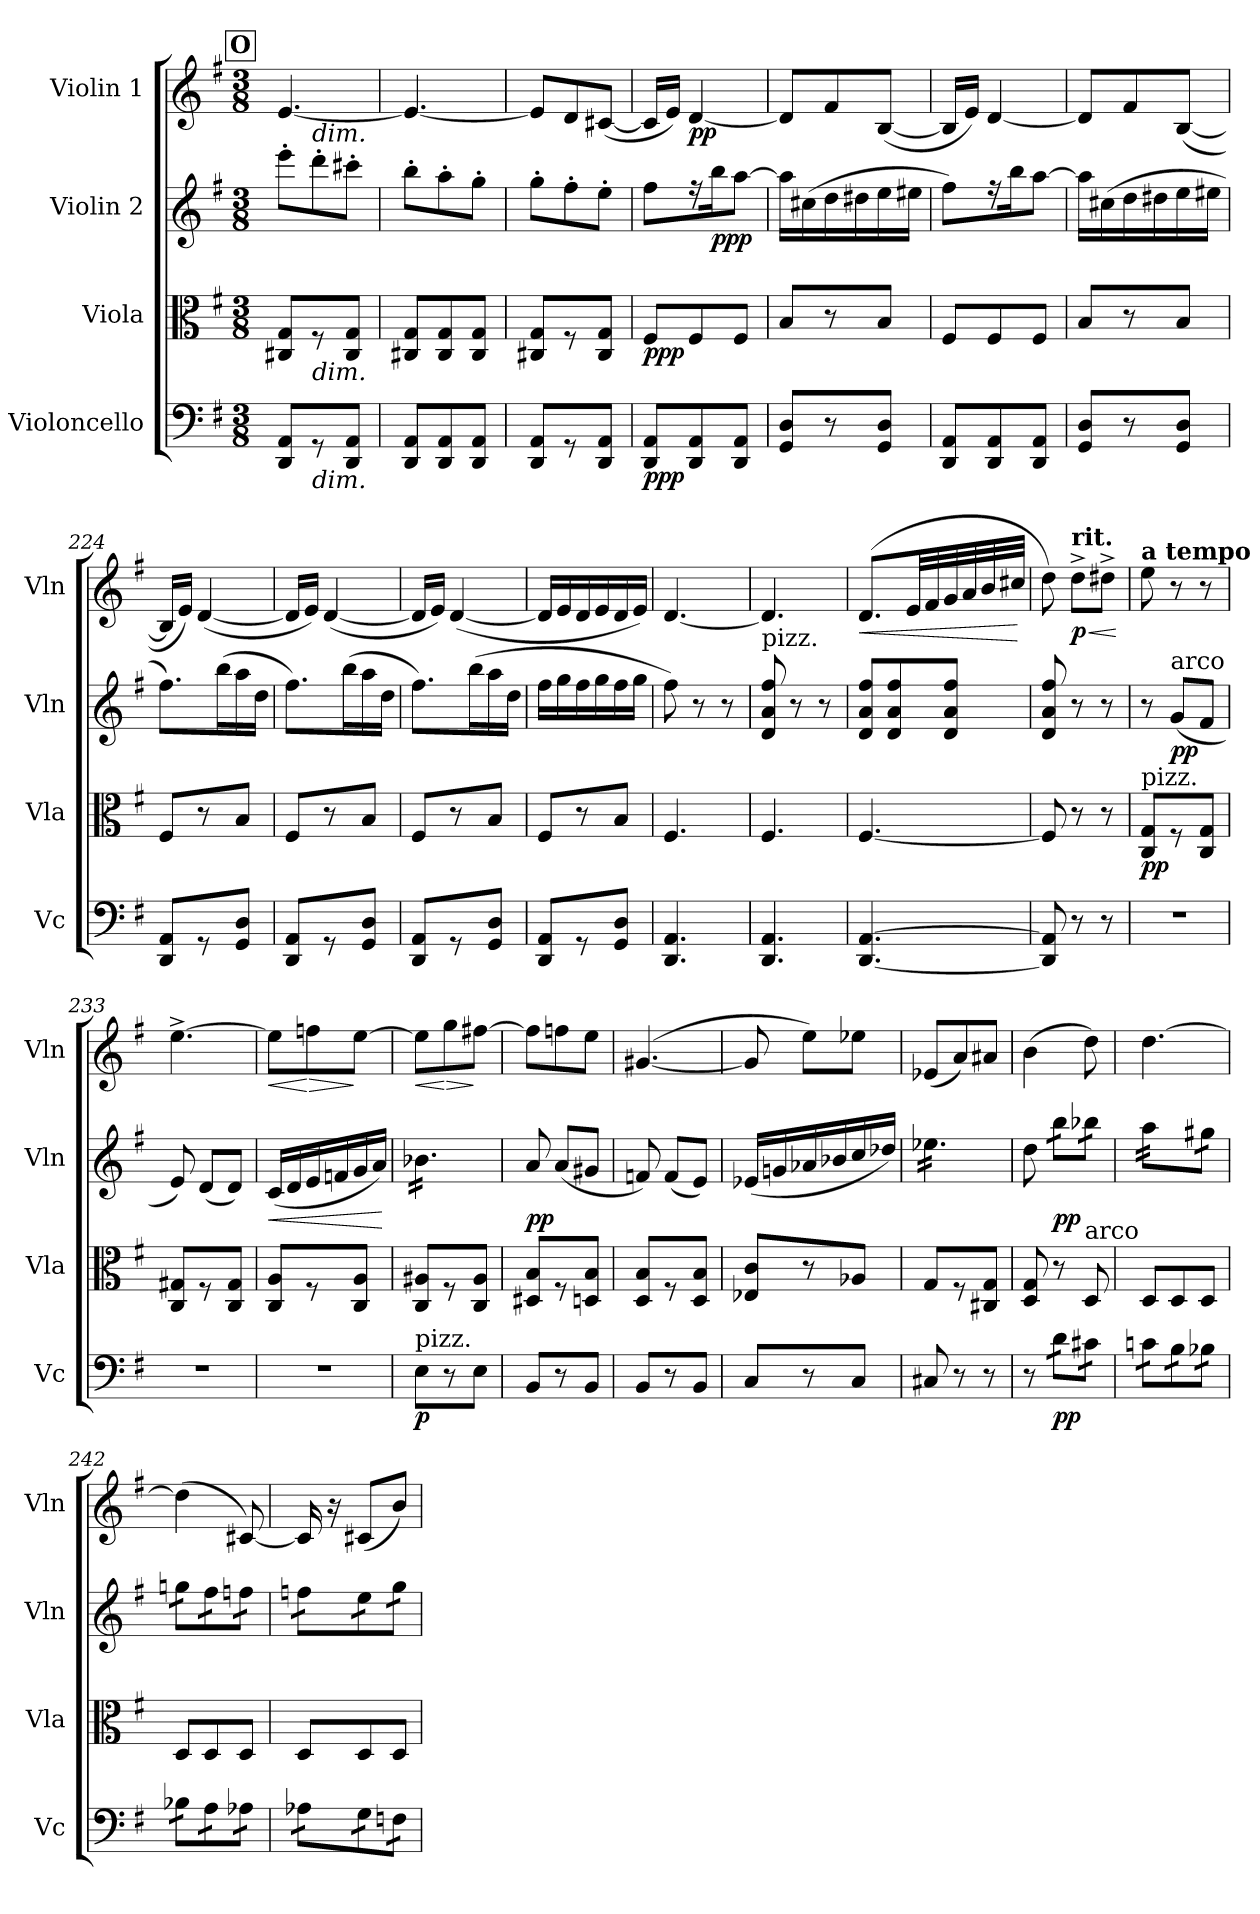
**kern	**dynam	**kern	**dynam	**kern	**dynam	**kern	**dynam
*part4	*part4	*part3	*part3	*part2	*part2	*part1	*part1
*staff4	*staff4	*staff3	*staff3	*staff2	*staff2	*staff1	*staff1
*I"Violoncello	*	*I"Viola	*	*I"Violin 2	*	*I"Violin 1	*
*I'Vc	*	*I'Vla	*	*I'Vln	*	*I'Vln	*
*clefF4	*	*clefC3	*	*clefG2	*	*clefG2	*
*k[f#]	*	*k[f#]	*	*k[f#]	*	*k[f#]	*
*M3/8	*	*M3/8	*	*M3/8	*	*M3/8	*
!!LO:REH:place=s1:a:B:fs=14:t=O
=217	=217	=217	=217	=217	=217	=217	=217
*	*	*	*	*	*	*^	*
8DD/ 8AA/L	.	8C#X/ 8G/L	.	8eee'\L	.	[4.e/	8ryy	.
!	!	!	!	!	!	!	!LO:TX:b:i:t=dim.	!
!	!	!LO:TX:b:i:t=dim.	!	!	!	!	!	!
!LO:TX:b:i:t=dim.	!	!	!	!	!	!	!	!
8r	.	8r	.	8ddd'\	.	.	8ryy	.
8DD/ 8AA/J	.	8C#/ 8G/J	.	8ccc#X'\J	.	.	8ryy	.
*	*	*	*	*	*	*v	*v	*
=218	=218	=218	=218	=218	=218	=218	=218
8DD/ 8AA/L	.	8C#X/ 8G/L	.	8bb'\L	.	4.e/_	.
8DD/ 8AA/	.	8C#/ 8G/	.	8aa'\	.	.	.
8DD/ 8AA/J	.	8C#/ 8G/J	.	8gg'\J	.	.	.
=219	=219	=219	=219	=219	=219	=219	=219
8DD/ 8AA/L	.	8C#X/ 8G/L	.	8gg'\L	.	8e/L]	.
8r	.	8r	.	8ff#'\	.	8d/	.
8DD/ 8AA/J	.	8C#/ 8G/J	.	8ee'\J	.	(<[8c#X/J	.
=220	=220	=220	=220	=220	=220	=220	=220
!	!LO:DY:b	!	!LO:DY:b	!	!	!	!
8DD/ 8AA/L	ppp	8F#/L	ppp	8ff#\L	.	16c#/LL]	.
.	.	.	.	.	.	16e/JJ)	.
!	!	!	!	!	!	!	!LO:DY:b
8DD/ 8AA/	.	8F#/	.	16r	.	[4d/	pp
!	!	!	!	!	!LO:DY:b	!	!
.	.	.	.	16bb\K	ppp	.	.
8DD/ 8AA/J	.	8F#/J	.	[8aa\J	.	.	.
=221	=221	=221	=221	=221	=221	=221	=221
8GG/ 8D/L	.	8B/L	.	16aa\LL]	.	8d/L]	.
.	.	.	.	(>16cc#X\	.	.	.
8r	.	8r	.	16dd\	.	8f#/	.
.	.	.	.	16dd#X\	.	.	.
8GG/ 8D/J	.	8B/J	.	16ee\	.	(<[8B/J	.
.	.	.	.	16ee#X\JJ	.	.	.
=222	=222	=222	=222	=222	=222	=222	=222
8DD/ 8AA/L	.	8F#/L	.	8ff#\L)	.	16B/LL]	.
.	.	.	.	.	.	16e/JJ)	.
8DD/ 8AA/	.	8F#/	.	16r	.	[4d/	.
.	.	.	.	16bb\K	.	.	.
8DD/ 8AA/J	.	8F#/J	.	[8aa\J	.	.	.
=223	=223	=223	=223	=223	=223	=223	=223
8GG/ 8D/L	.	8B/L	.	16aa\LL]	.	8d/L]	.
.	.	.	.	(>16cc#X\	.	.	.
8r	.	8r	.	16dd\	.	8f#/	.
.	.	.	.	16dd#X\	.	.	.
8GG/ 8D/J	.	8B/J	.	16ee\	.	(<[8B/J	.
.	.	.	.	16ee#X\JJ	.	.	.
!!LO:LB:g=z
=224	=224	=224	=224	=224	=224	=224	=224
8DD/ 8AA/L	.	8F#/L	.	8.ff#\L)	.	16B/LL]	.
.	.	.	.	.	.	16e/JJ)	.
8r	.	8r	.	.	.	(<[4d/	.
.	.	.	.	(>16bb\L	.	.	.
8GG/ 8D/J	.	8B/J	.	16aa\	.	.	.
.	.	.	.	16dd\JJ	.	.	.
=225	=225	=225	=225	=225	=225	=225	=225
8DD/ 8AA/L	.	8F#/L	.	8.ff#\L)	.	16d/LL]	.
.	.	.	.	.	.	16e/JJ)	.
8r	.	8r	.	.	.	(<[4d/	.
.	.	.	.	(>16bb\L	.	.	.
8GG/ 8D/J	.	8B/J	.	16aa\	.	.	.
.	.	.	.	16dd\JJ	.	.	.
=226	=226	=226	=226	=226	=226	=226	=226
8DD/ 8AA/L	.	8F#/L	.	8.ff#\L)	.	16d/LL]	.
.	.	.	.	.	.	16e/JJ)	.
8r	.	8r	.	.	.	(>[4d/	.
.	.	.	.	(>16bb\L	.	.	.
8GG/ 8D/J	.	8B/J	.	16aa\	.	.	.
.	.	.	.	16dd\JJ	.	.	.
=227	=227	=227	=227	=227	=227	=227	=227
8DD/ 8AA/L	.	8F#/L	.	16ff#\LL	.	16d/LL]	.
.	.	.	.	16gg\	.	16e/	.
8r	.	8r	.	16ff#\	.	16d/	.
.	.	.	.	16gg\	.	16e/	.
8GG/ 8D/J	.	8B/J	.	16ff#\	.	16d/	.
.	.	.	.	16gg\JJ	.	16e/JJ)	.
=228	=228	=228	=228	=228	=228	=228	=228
4.DD/ 4.AA/	.	4.F#/	.	8ff#\)	.	[4.d/	.
.	.	.	.	8r	.	.	.
.	.	.	.	8r	.	.	.
=229	=229	=229	=229	=229	=229	=229	=229
!	!	!	!	!LO:TX:a:t=pizz.	!	!	!
4.DD/ 4.AA/	.	4.F#/	.	8d/ 8a/ 8ff#/	.	4.d/]	.
.	.	.	.	8r	.	.	.
.	.	.	.	8r	.	.	.
=230	=230	=230	=230	=230	=230	=230	=230
!	!	!	!	!	!	!	!LO:HP:b
[4.DD/ [4.AA/	.	[4.F#/	.	8d/ 8a/ 8ff#/L	.	(<8.d/L	<
.	.	.	.	8d/ 8a/ 8ff#/	.	.	.
.	.	.	.	.	.	32e/LL	.
.	.	.	.	.	.	32f#/	.
.	.	.	.	8d/ 8a/ 8ff#/J	.	32g/	.
.	.	.	.	.	.	32a/	.
.	.	.	.	.	.	32b/	.
.	.	.	.	.	.	32cc#X/JJJ	.
.	.	.	.	.	.	.	[
=231	=231	=231	=231	=231	=231	=231	=231
8DD/] 8AA/]	.	8F#/]	.	8d/ 8a/ 8ff#/	.	8dd\)	.
!	!	!	!	!	!	!LO:TX:a:B:t=rit.	!
!	!	!	!	!	!	!	!LO:HP:b
!	!	!	!	!	!	!	!LO:DY:n=1:b
8r	.	8r	.	8r	.	8dd^\L	< p
8r	.	8r	.	8r	.	8dd#X^\J	.
.	.	.	.	.	.	.	[
!!LO:PB:g=z
=232	=232	=232	=232	=232	=232	=232	=232
!!LO:REH:place=s1:a:B:fs=14:t=P
!	!	!	!	!	!	!LO:TX:a:B:t=a tempo	!
!	!	!LO:TX:a:t=pizz.	!	!	!	!	!
!	!	!	!LO:DY:b	!	!	!	!
4.r	.	8C/ 8G/L	pp	8r	.	8ee\	.
!	!	!	!	!LO:TX:a:t=arco	!	!	!
!	!	!	!	!	!LO:DY:b	!	!
.	.	8r	.	(<8g/L	pp	8r	.
.	.	8C/ 8G/J	.	8f#/J	.	8r	.
=233	=233	=233	=233	=233	=233	=233	=233
4.r	.	8C/ 8G#X/L	.	8e/)	.	[4.ee^\	.
.	.	8r	.	(<8d/L	.	.	.
.	.	8C/ 8G#/J	.	8d/J)	.	.	.
=234	=234	=234	=234	=234	=234	=234	=234
!	!	!	!	!	!LO:HP:b	!	!LO:HP:b
4.r	.	8C/ 8A/L	.	(<16c/LL	<	8ee\L]	<
.	.	.	.	16d/	.	.	.
!	!	!	!	!	!	!	!LO:HP:n=1:b
.	.	8r	.	16e/	.	8ffn\	[ >
.	.	.	.	16fn/	.	.	.
.	.	8C/ 8A/J	.	16g/	.	[8ee\J	]
.	.	.	.	16a/JJ)	.	.	.
.	.	.	.	.	[	.	.
=235	=235	=235	=235	=235	=235	=235	=235
!LO:TX:a:t=pizz.	!	!	!	!	!	!	!
!	!LO:DY:b	!	!	!	!	!	!LO:HP:b
*	*	*	*	*tremolo	*	*	*
8E\L	p	8C/ 8A#X/L	.	16b-X\LL	.	8ee\L]	<
.	.	.	.	16b-X\	.	.	.
!	!	!	!	!	!	!	!LO:HP:n=1:b
8r	.	8r	.	16b-X\	.	8gg\	[ >
.	.	.	.	16b-X\	.	.	.
8E\J	.	8C/ 8A#/J	.	16b-X\	.	[8ff#X\J	]
.	.	.	.	16b-X\JJ	.	.	.
*	*	*	*	*Xtremolo	*	*	*
=236	=236	=236	=236	=236	=236	=236	=236
!	!	!	!	!	!LO:DY:b	!	!
8BB/L	.	8D#X/ 8B/L	.	8a/	pp	8ff#\L]	.
8r	.	8r	.	(<8a/L	.	8ffn\	.
8BB/J	.	8Dn/ 8B/J	.	8g#X/J	.	8ee\J	.
=237	=237	=237	=237	=237	=237	=237	=237
8BB/L	.	8D/ 8B/L	.	8fn/)	.	(>[4.g#X/	.
8r	.	8r	.	(<8f/L	.	.	.
8BB/J	.	8D/ 8B/J	.	8e/J)	.	.	.
=238	=238	=238	=238	=238	=238	=238	=238
8C/L	.	8E-X/ 8c/L	.	(<16e-X/LL	.	8g#/]	.
.	.	.	.	16gn/	.	.	.
8r	.	8r	.	16a-X/	.	8ee\L)	.
.	.	.	.	16b-X/	.	.	.
8C/J	.	8A-X/J	.	16cc/	.	8ee-X\J	.
.	.	.	.	16dd-X/JJ)	.	.	.
=239	=239	=239	=239	=239	=239	=239	=239
*	*	*	*	*tremolo	*	*	*
8C#X/	.	8G/L	.	16ee-X\LL	.	(<8e-X/L	.
.	.	.	.	16ee-X\	.	.	.
8r	.	8r	.	16ee-X\	.	8a/)	.
.	.	.	.	16ee-X\	.	.	.
8r	.	8C#X/ 8G/J	.	16ee-X\	.	8a#X/J	.
.	.	.	.	16ee-X\JJ	.	.	.
*	*	*	*	*Xtremolo	*	*	*
!!LO:LB:g=z
=240	=240	=240	=240	=240	=240	=240	=240
8r	.	8D/ 8G/	.	8dd\	.	(>4b\	.
!LO:TX:a:t=arco	!	!	!	!	!	!	!
!	!LO:DY:b	!	!	!	!LO:DY:b	!	!
*tremolo	*	*	*	*	*	*	*
*	*	*	*	*tremolo	*	*	*
16d\LL	pp	8r	.	16bb\LL	pp	.	.
16d\	.	.	.	16bb\	.	.	.
!	!	!LO:TX:a:t=arco	!	!	!	!	!
16c#X\	.	8D/	.	16bb-X\	.	8dd\)	.
16c#X\JJ	.	.	.	16bb-X\JJ	.	.	.
=241	=241	=241	=241	=241	=241	=241	=241
16cn\LL	.	8D/L	.	16aa\LL	.	[4.dd\	.
16cn\	.	.	.	16aa\	.	.	.
16B\	.	8D/	.	16aa\	.	.	.
16B\	.	.	.	16aa\	.	.	.
16B-X\	.	8D/J	.	16gg#X\	.	.	.
16B-X\JJ	.	.	.	16gg#X\JJ	.	.	.
=242	=242	=242	=242	=242	=242	=242	=242
16B-X\LL	.	8D/L	.	16ggn\LL	.	(>4dd\]	.
16B-X\	.	.	.	16ggn\	.	.	.
16A\	.	8D/	.	16ff#\	.	.	.
16A\	.	.	.	16ff#\	.	.	.
16A-X\	.	8D/J	.	16ffn\	.	[8c#X/)	.
16A-X\JJ	.	.	.	16ffn\JJ	.	.	.
=243	=243	=243	=243	=243	=243	=243	=243
16A-X\LL	.	8D/L	.	16ffn\LL	.	16c#/]	.
16A-X\	.	.	.	16ffn\	.	16r	.
16G\	.	8D/	.	16ee\	.	(<8c#X/L	.
16G\	.	.	.	16ee\	.	.	.
16Fn\	.	8D/J	.	16gg\	.	8b/J)	.
16Fn\JJ	.	.	.	16gg\JJ	.	.	.
*	*	*	*	*Xtremolo	*	*	*
*Xtremolo	*	*	*	*	*	*	*
=	=	=	=	=	=	=	=
*-	*-	*-	*-	*-	*-	*-	*-
